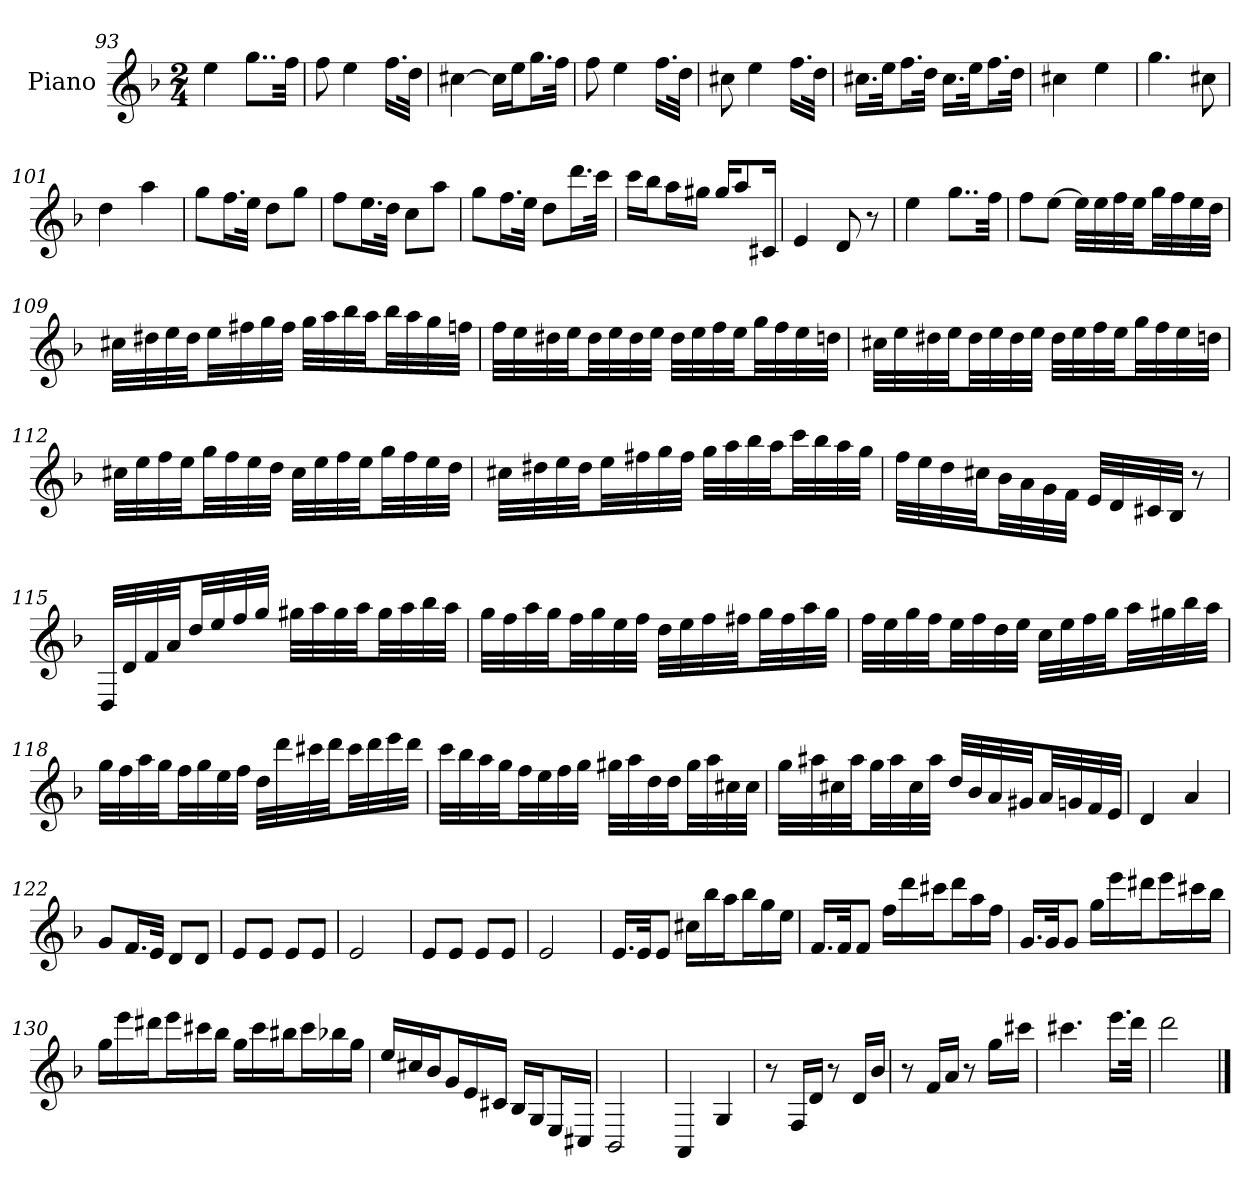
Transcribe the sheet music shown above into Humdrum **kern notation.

**kern
*part1
*staff1
*I"Piano
*I'Pno
*clefG2
*k[b-]
*d:
*M2/4
=93
4ee
8..gg\L
32ff\Jkk
=94
8ff
4ee
16.ff\LL
32dd\JJk
=95
[4cc#X
16cc#\LL]
16ee\J
16.gg\L
32ff\JJk
=96
8ff
4ee
16.ff\LL
32dd\JJk
=97
8cc#X
4ee
16.ff\LL
32dd\JJk
=98
16.cc#X\LL
32ee\Jk
16.ff\L
32dd\JJk
16.cc#\LL
32ee\Jk
16.ff\L
32dd\JJk
=99
4cc#X
4ee
=100
4.gg
8cc#X
=101
4dd
4aa
=102
8gg\L
16.ff\L
32ee\JJk
8dd\L
8gg\J
=103
8ff\L
16.ee\L
32dd\JJk
8cc\L
8aa\J
=104
8gg\L
16.ff\L
32ee\JJk
8dd\L
16.ddd\L
32ccc\JJk
=105
16ccc\LL
16bb-\J
16aa\L
16gg#X\JJ
16gg#/KL
8aa/
16c#X/Jk
=106
4e
8d
8r
=107
4ee
8..gg\L
32ff\Jkk
=108
8ff\L
[8ee\J
32ee\LLL]
32ee\
32ff\
32ee\JJ
32gg\LL
32ff\
32ee\
32dd\JJJ
=109
32cc#X\LLL
32dd#X\
32ee\
32dd#\JJ
32ee\LL
32ff#X\
32gg\
32ff#\JJJ
32gg\LLL
32aa\
32bb-\
32aa\JJ
32bb-\LL
32aa\
32gg\
32ffn\JJJ
=110
32ff\LLL
32ee\
32dd#X\
32ee\JJ
32dd#\LL
32ee\
32dd#\
32ee\JJJ
32dd#\LLL
32ee\
32ff\
32ee\JJ
32gg\LL
32ff\
32ee\
32ddn\JJJ
=111
32cc#X\LLL
32ee\
32dd#X\
32ee\JJ
32dd#\LL
32ee\
32dd#\
32ee\JJJ
32dd#\LLL
32ee\
32ff\
32ee\JJ
32gg\LL
32ff\
32ee\
32ddn\JJJ
=112
32cc#X\LLL
32ee\
32ff\
32ee\JJ
32gg\LL
32ff\
32ee\
32dd\JJJ
32cc#\LLL
32ee\
32ff\
32ee\JJ
32gg\LL
32ff\
32ee\
32dd\JJJ
=113
32cc#X\LLL
32dd#X\
32ee\
32dd#\JJ
32ee\LL
32ff#X\
32gg\
32ff#\JJJ
32gg\LLL
32aa\
32bb-\
32aa\JJ
32ccc\LL
32bb-\
32aa\
32gg\JJJ
=114
32ff\LLL
32ee\
32dd\
32cc#X\JJ
32b-\LL
32a\
32g\
32f\JJJ
32e/LLL
32d/
32c#X/
32B-/JJJ
8r
=115
32D/LLL
32d/
32f/
32a/JJ
32dd/LL
32ee/
32ff/
32gg/JJJ
32gg#X\LLL
32aa\
32gg#\
32aa\JJ
32gg#\LL
32aa\
32bb-\
32aa\JJJ
=116
32gg\LLL
32ff\
32aa\
32gg\JJ
32ff\LL
32gg\
32ee\
32ff\JJJ
32dd\LLL
32ee\
32ff\
32ff#X\JJ
32gg\LL
32ff#\
32aa\
32gg\JJJ
=117
32ff\LLL
32ee\
32gg\
32ff\JJ
32ee\LL
32ff\
32dd\
32ee\JJJ
32cc\LLL
32ee\
32ff\
32gg\JJ
32aa\LL
32gg#X\
32bb-\
32aa\JJJ
=118
32gg\LLL
32ff\
32aa\
32gg\JJ
32ff\LL
32gg\
32ee\
32ff\JJJ
32dd\LLL
32ddd\
32ccc#X\
32ddd\JJ
32ccc#\LL
32ddd\
32eee\
32ddd\JJJ
=119
32ccc\LLL
32bb-\
32aa\
32gg\JJ
32ff\LL
32ee\
32ff\
32gg\JJJ
32gg#X\LLL
32aa\
32dd\
32dd\JJ
32gg#\LL
32aa\
32cc#X\
32cc#\JJJ
=120
32gg\LLL
32aa#X\
32cc#X\
32aa#\JJ
32gg\LL
32aa#\
32cc#\
32aa#\JJJ
32dd/LLL
32b-/
32a/
32g#X/JJ
32a/LL
32gn/
32f/
32e/JJJ
=121
4d
4a
=122
8g/L
16.f/L
32e/JJk
8d/L
8d/J
=123
8e/L
8e/J
8e/L
8e/J
=124
2e
=125
8e/L
8e/J
8e/L
8e/J
=126
2e
=127
16.e/LL
32e/Jk
8e/J
*Xtuplet
24cc#X\LL
24bb-\
24aa\J
24bb-\L
24gg\
24ee\JJ
=128
16.f/LL
32f/Jk
8f/J
24ff\LL
24ddd\
24ccc#X\J
24ddd\L
24aa\
24ff\JJ
=129
16.g/LL
32g/Jk
8g/J
24gg\LL
24eee\
24ddd#X\J
24eee\L
24ccc#X\
24bb-\JJ
=130
24gg\LL
24eee\
24ddd#X\J
24eee\L
24ccc#X\
24bb-\JJ
24gg\LL
24ccc#\
24bb#X\J
24ccc#\L
24bb-X\
24gg\JJ
=131
24ee/LL
24cc#X/
24b-/J
24g/L
24e/
24c#X/JJ
16B-/LL
16G/J
16E/L
16C#X/JJ
=132
2BB-
=133
4AA
4G
=134
8r
16F/LL
16d/JJ
8r
16d/LL
16b-/JJ
=135
8r
16f/LL
16a/JJ
8r
16gg\LL
16ccc#X\JJ
=136
4.ccc#X
16.eee\LL
32ddd\JJk
=137
2ddd
==
*-
